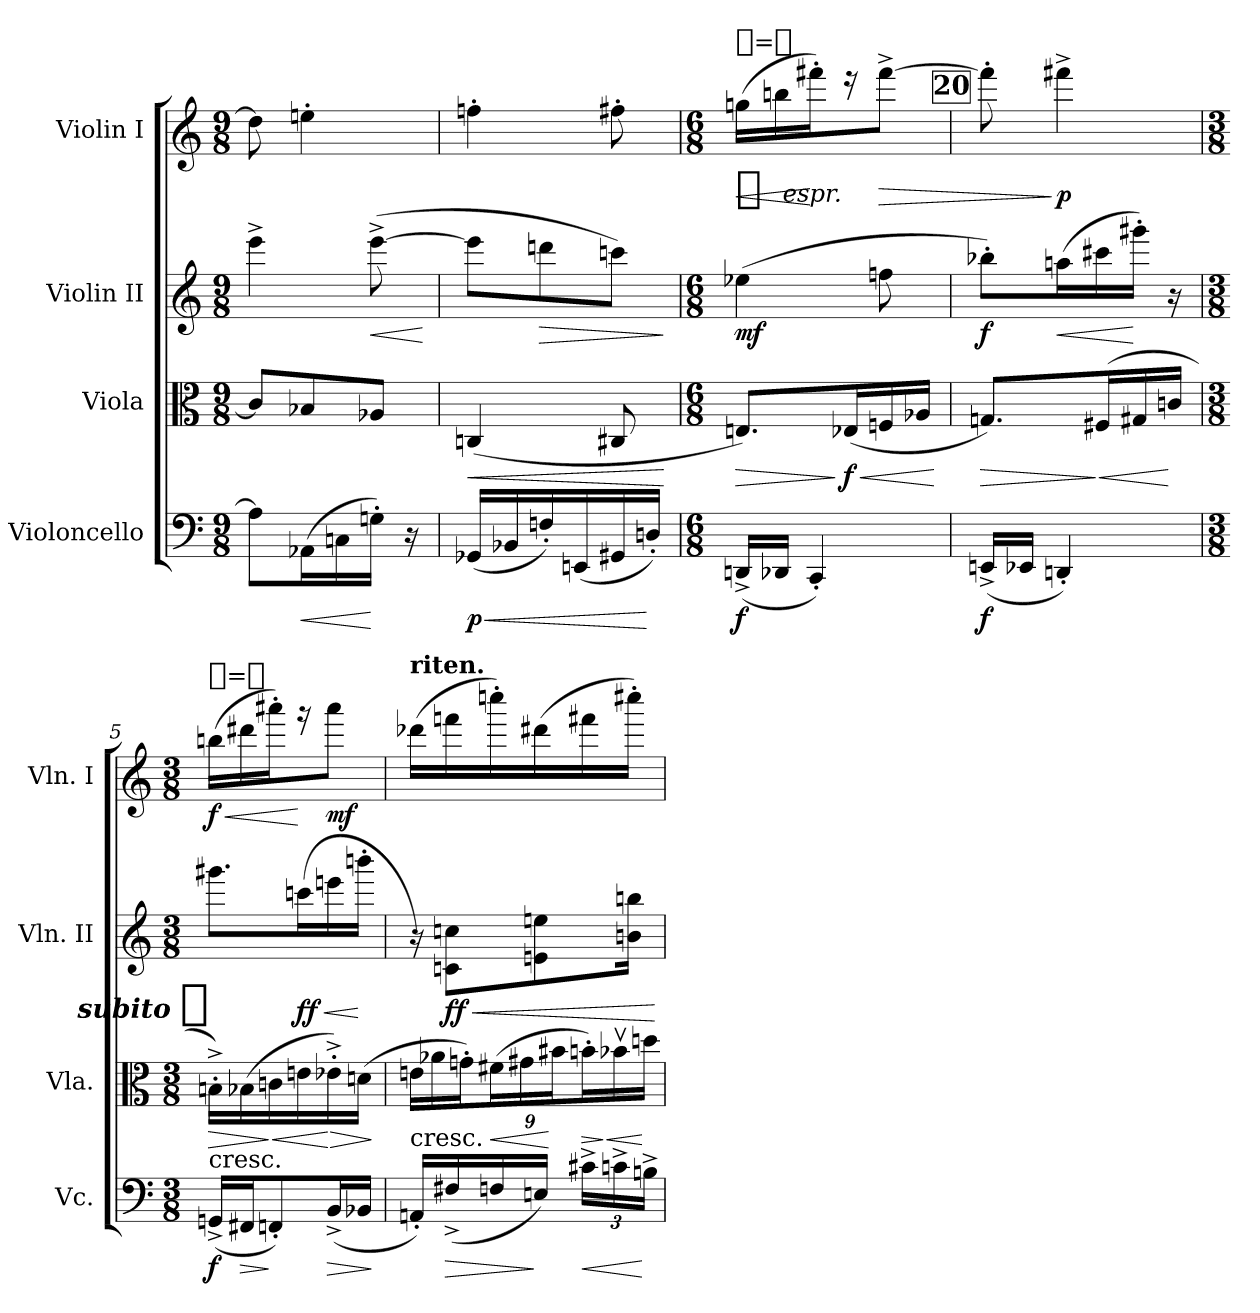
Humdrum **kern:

**kern	**dynam	**kern	**dynam	**kern	**dynam	**kern	**dynam
*part4	*part4	*part3	*part3	*part2	*part2	*part1	*part1
*staff4	*staff4	*staff3	*staff3	*staff2	*staff2	*staff1	*staff1
*I"Violoncello	*	*I"Viola	*	*I"Violin II	*	*I"Violin I	*
*I'Vc.	*	*I'Vla.	*	*I'Vln. II	*	*I'Vln. I	*
*clefF4	*	*clefC3	*	*clefG2	*	*clefG2	*
*k[]	*	*k[]	*	*k[]	*	*k[]	*
*C:	*	*C:	*	*C:	*	*C:	*
*M9/8	*	*M9/8	*	*M9/8	*	*M9/8	*
=	=	=	=	=	=	=	=
8AL]	.	8cL]	.	4eee^	.	8dd#]	.
!	!LO:HP:b	!	!	!	!	!	!
(16AA-XL	<	8B-X	.	.	.	4een'	.
16Cn	.	.	.	.	.	.	.
!	!	!	!	!	!LO:HP:b	!	!
16Gn'JJ)	[	8A-XJ	.	([8eee^	<	.	.
16r	.	.	.	.	.	.	.
.	.	.	.	.	[	.	.
=	=	=	=	=	=	=	=
!	!LO:HP:b	!	!LO:HP:b	!	!	!	!
(16GG-XLL	< p	(4Cn	<	8eeeL]	.	4ffn'	.
16BB-X	.	.	.	.	.	.	.
!	!	!	!	!	!LO:HP:b	!	!
16Fn')	.	.	.	8dddn	>	.	.
(16EEn	.	.	.	.	.	.	.
16GG#X	.	8C#X	.	8cccnJ)	.	8ff#X'	.
16Dn'JJ)	[	.	.	.	.	.	.
.	.	.	[	.	]	.	.
=4	=4	=4	=4	=4	=4	=4	=4
*M6/8	*	*M6/8	*	*M6/8	*	*M6/8	*
!	!	!	!	!	!	!LO:TX:a:t=[eighth]=[eighth]	!
!	!	!	!LO:HP:b	!	!	!	!LO:HP:b
!	!	!	!	!	!	!	!LO:DY:n=1:b:t=%s espr.
(16DDn^LL	f	8.EnL)	>	(4ee-X	mf	(16ggnLL	< f
16DD-XJJ	.	.	.	.	.	16bbn	.
4CC')	.	.	.	.	.	16fff#X'J)	[
!	!	!	!LO:HP:n=1:b	!	!	!	!
.	.	(16E-XL	] < f	.	.	16r	.
!	!	!	!	!	!	!	!LO:HP:b
.	.	16Fn	.	8ffn	.	[8fff#^J	>
.	.	16A-XJJ	.	.	.	.	.
.	.	.	[	.	.	.	.
!!LO:REH:place=s1:t=20
=	=	=	=	=	=	=	=
!	!	!	!LO:HP:b	!	!	!	!
(16EEn^LL	f	8.GnL)	>	8bb-X'L)	f	8fff#']	.
16EE-XJJ	.	.	.	.	.	.	.
!	!	!	!	!	!LO:HP:b	!	!
4DDn')	.	.	.	(16aanL	<	4fff#X^	] p
!	!	!	!LO:HP:n=1:b	!	!	!	!
.	.	(16F#XL	] <	16ccc#X	.	.	.
.	.	16G#X	.	16ggg#X'JJ)	[	.	.
.	.	16cnJJ	[	16r	.	.	.
=5	=5	=5	=5	=5	=5	=5	=5
*M3/8	*	*M3/8	*	*M3/8	*	*M3/8	*
!	!	!	!	!	!	!LO:TX:a:t=[eighth]=[eighth]	!
!LO:TX:t=cresc.	!	!	!	!	!	!	!
!	!	!	!LO:HP:b	!	!LO:DY:rj:t=subito %s	!	!LO:HP:b
(16GGn^LL	f	16Bn'^LL)	>	8.ggg#XL	p	(16bbnLL	< f
!	!LO:HP:b	!	!	!	!	!	!
16FF#XJ	>	(16B-X	.	.	.	16ddd#X	.
!	!	!	!LO:HP:n=1:b	!	!	!	!
8FFn')	]	16cn	] <	.	.	16aaa#X'J)	.
!	!	!	!	!	!LO:HP:b	!	!
.	.	16en	.	(16cccnL	< ff	16r	[
!	!LO:HP:b	!	!LO:HP:n=1:b	!	!	!	!
(16BB^L	>	16e-X'^)	[ >	16eeen	.	8aaa#J	mf
16BB-XJJ	.	(16dnJJ	.	16bbbn'JJ	[	.	.
.	]	.	]	.	.	.	.
=6	=6	=6	=6	=6	=6	=6	=6
!	!	!	!	!	!	!LO:TX:a:B:t=riten.	!
!LO:TX:a:t=cresc.	!	!	!	!	!	!	!
16AAn'LL)	.	24enLL	.	16r)	.	(16ddd-XLL	.
.	.	24a-X	.	.	.	.	.
!	!LO:HP:b	!	!	!	!LO:HP:b	!	!
(16F#X^	>	.	.	8cn 8ccnL	< ff	16fffn	.
.	.	24gn'J)	.	.	.	.	.
!	!	!	!LO:HP:b	!	!	!	!
16Fn	.	(24f#XL	<	.	.	16ccccn')	.
.	.	24g#X	.	.	.	.	.
16EnJJ)	]	.	.	8en 8een	.	(16ddd#X	.
.	.	24b#XJ	[	.	.	.	.
!	!LO:HP:b	!	!LO:HP:b	!	!	!	!
24c#X^LL	<	24bn'L)	>	.	.	16fff#X	.
!	!	!	!LO:HP:n=1:b	!	!	!	!
24cn^	.	24b-Xvi	] <	.	.	.	.
.	.	.	.	16bn 16bbnJk	.	16cccc#X'JJ)	.
24Bn^JJ	[	24ddnJJ	[	.	.	.	.
.	.	.	.	.	[	.	.
=	=	=	=	=	=	=	=
*-	*-	*-	*-	*-	*-	*-	*-
